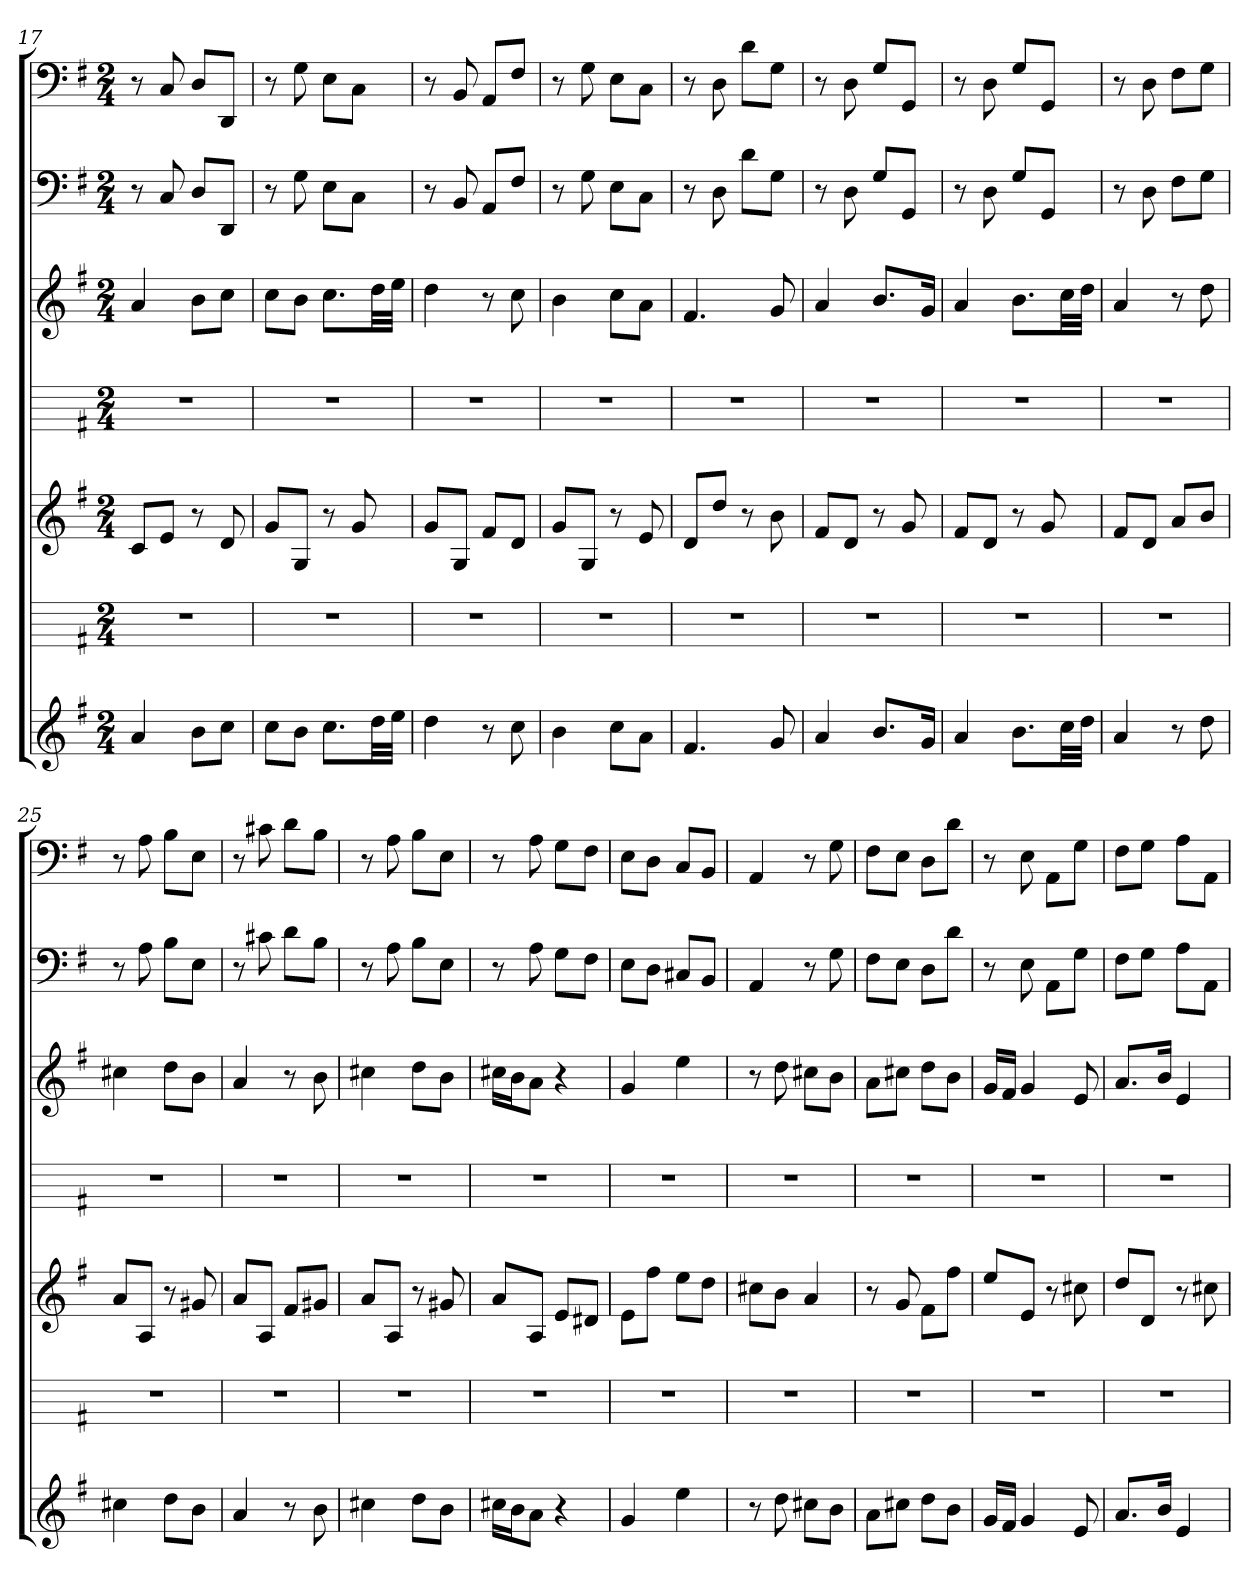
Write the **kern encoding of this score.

**kern	**kern	**kern	**kern	**kern	**kern	**kern
*part7	*part6	*part5	*part4	*part3	*part2	*part1
*staff7	*staff6	*staff5	*staff4	*staff3	*staff2	*staff1
*	*	*	*	*	*clefF4	*clefF4
*k[f#]	*k[f#]	*k[f#]	*k[f#]	*k[f#]	*k[f#]	*k[f#]
*G:	*G:	*G:	*G:	*G:	*G:	*G:
*M2/4	*M2/4	*M2/4	*M2/4	*M2/4	*M2/4	*M2/4
=17	=17	=17	=17	=17	=17	=17
4a	2r	8cL	2r	4a	8r	8r
.	.	8eJ	.	.	8C	8C
8bL	.	8r	.	8bL	8D/L	8D/L
8ccJ	.	8d	.	8ccJ	8DD/J	8DD/J
=18	=18	=18	=18	=18	=18	=18
8ccL	2r	8gL	2r	8ccL	8r	8r
8bJ	.	8GJ	.	8bJ	8G	8G
8.ccL	.	8r	.	8.ccL	8E\L	8E\L
.	.	8g	.	.	8C\J	8C\J
32ddLL	.	.	.	32ddLL	.	.
32eeJJJ	.	.	.	32eeJJJ	.	.
=19	=19	=19	=19	=19	=19	=19
4dd	2r	8gL	2r	4dd	8r	8r
.	.	8GJ	.	.	8BB	8BB
8r	.	8f#L	.	8r	8AA/L	8AA/L
8cc	.	8dJ	.	8cc	8F#/J	8F#/J
=20	=20	=20	=20	=20	=20	=20
4b	2r	8gL	2r	4b	8r	8r
.	.	8GJ	.	.	8G	8G
8ccL	.	8r	.	8ccL	8E\L	8E\L
8aJ	.	8e	.	8aJ	8C\J	8C\J
=21	=21	=21	=21	=21	=21	=21
4.f#	2r	8dL	2r	4.f#	8r	8r
.	.	8ddJ	.	.	8D	8D
.	.	8r	.	.	8d\L	8d\L
8g	.	8b	.	8g	8G\J	8G\J
=22	=22	=22	=22	=22	=22	=22
4a	2r	8f#L	2r	4a	8r	8r
.	.	8dJ	.	.	8D	8D
8.bL	.	8r	.	8.bL	8G/L	8G/L
.	.	8g	.	.	8GG/J	8GG/J
16gJk	.	.	.	16gJk	.	.
=23	=23	=23	=23	=23	=23	=23
4a	2r	8f#L	2r	4a	8r	8r
.	.	8dJ	.	.	8D	8D
8.bL	.	8r	.	8.bL	8G/L	8G/L
.	.	8g	.	.	8GG/J	8GG/J
32ccLL	.	.	.	32ccLL	.	.
32ddJJJ	.	.	.	32ddJJJ	.	.
=24	=24	=24	=24	=24	=24	=24
4a	2r	8f#L	2r	4a	8r	8r
.	.	8dJ	.	.	8D	8D
8r	.	8aL	.	8r	8F#\L	8F#\L
8dd	.	8bJ	.	8dd	8G\J	8G\J
=25	=25	=25	=25	=25	=25	=25
4cc#X	2r	8aL	2r	4cc#X	8r	8r
.	.	8AJ	.	.	8A	8A
8ddL	.	8r	.	8ddL	8B\L	8B\L
8bJ	.	8g#X	.	8bJ	8E\J	8E\J
=26	=26	=26	=26	=26	=26	=26
4a	2r	8aL	2r	4a	8r	8r
.	.	8AJ	.	.	8c#X	8c#X
8r	.	8f#L	.	8r	8d\L	8d\L
8b	.	8g#XJ	.	8b	8B\J	8B\J
=27	=27	=27	=27	=27	=27	=27
4cc#X	2r	8aL	2r	4cc#X	8r	8r
.	.	8AJ	.	.	8A	8A
8ddL	.	8r	.	8ddL	8B\L	8B\L
8bJ	.	8g#X	.	8bJ	8E\J	8E\J
=28	=28	=28	=28	=28	=28	=28
16cc#XLL	2r	8aL	2r	16cc#XLL	8r	8r
16bJ	.	.	.	16bJ	.	.
8aJ	.	8AJ	.	8aJ	8A	8A
4r	.	8eL	.	4r	8G\L	8G\L
.	.	8d#XJ	.	.	8F#\J	8F#\J
=29	=29	=29	=29	=29	=29	=29
4g	2r	8eL	2r	4g	8E\L	8E\L
.	.	8ff#J	.	.	8D\J	8D\J
4ee	.	8eeL	.	4ee	8C#X/L	8C/L
.	.	8ddJ	.	.	8BB/J	8BB/J
=30	=30	=30	=30	=30	=30	=30
8r	2r	8cc#XL	2r	8r	4AA	4AA
8dd	.	8bJ	.	8dd	.	.
8cc#XL	.	4a	.	8cc#XL	8r	8r
8bJ	.	.	.	8bJ	8G	8G
=31	=31	=31	=31	=31	=31	=31
8aL	2r	8r	2r	8aL	8F#\L	8F#\L
8cc#XJ	.	8g	.	8cc#XJ	8E\J	8E\J
8ddL	.	8f#L	.	8ddL	8D\L	8D\L
8bJ	.	8ff#J	.	8bJ	8d\J	8d\J
=32	=32	=32	=32	=32	=32	=32
16gLL	2r	8eeL	2r	16gLL	8r	8r
16f#JJ	.	.	.	16f#JJ	.	.
4g	.	8eJ	.	4g	8E	8E
.	.	8r	.	.	8AA\L	8AA\L
8e	.	8cc#X	.	8e	8G\J	8G\J
=33	=33	=33	=33	=33	=33	=33
8.aL	2r	8ddL	2r	8.aL	8F#\L	8F#\L
.	.	8dJ	.	.	8G\J	8G\J
16bJk	.	.	.	16bJk	.	.
4e	.	8r	.	4e	8A\L	8A\L
.	.	8cc#X	.	.	8AA\J	8AA\J
=	=	=	=	=	=	=
*-	*-	*-	*-	*-	*-	*-
